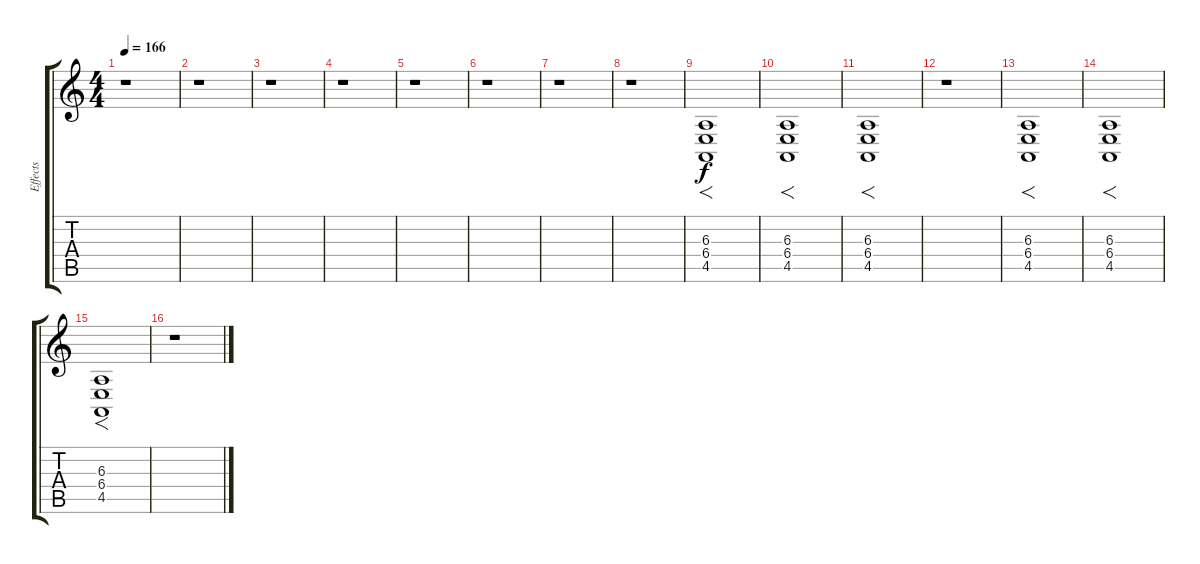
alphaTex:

\track ("Effects" "Effects") {instrument fx5brightness}
\staff {score tabs}
\tuning (C4 G3 Eb3 Bb2 F2 C2) {hide}
\ts (4 4)
\tempo 166
\clef g2
\ks c
r.1{dy f} |
r.1 |
r.1 |
r.1 |
r.1 |
r.1 |
r.1 |
r.1 |
(6.3 6.4 4.5).1{f volume 14 balance 9 instrument seashore} |
(6.3 6.4 4.5).1{f} |
(6.3 6.4 4.5).1{f} |
r.1 |
(6.3 6.4 4.5).1{f} |
(6.3 6.4 4.5).1{f} |
(6.3 6.4 4.5).1{f} |
r.1
